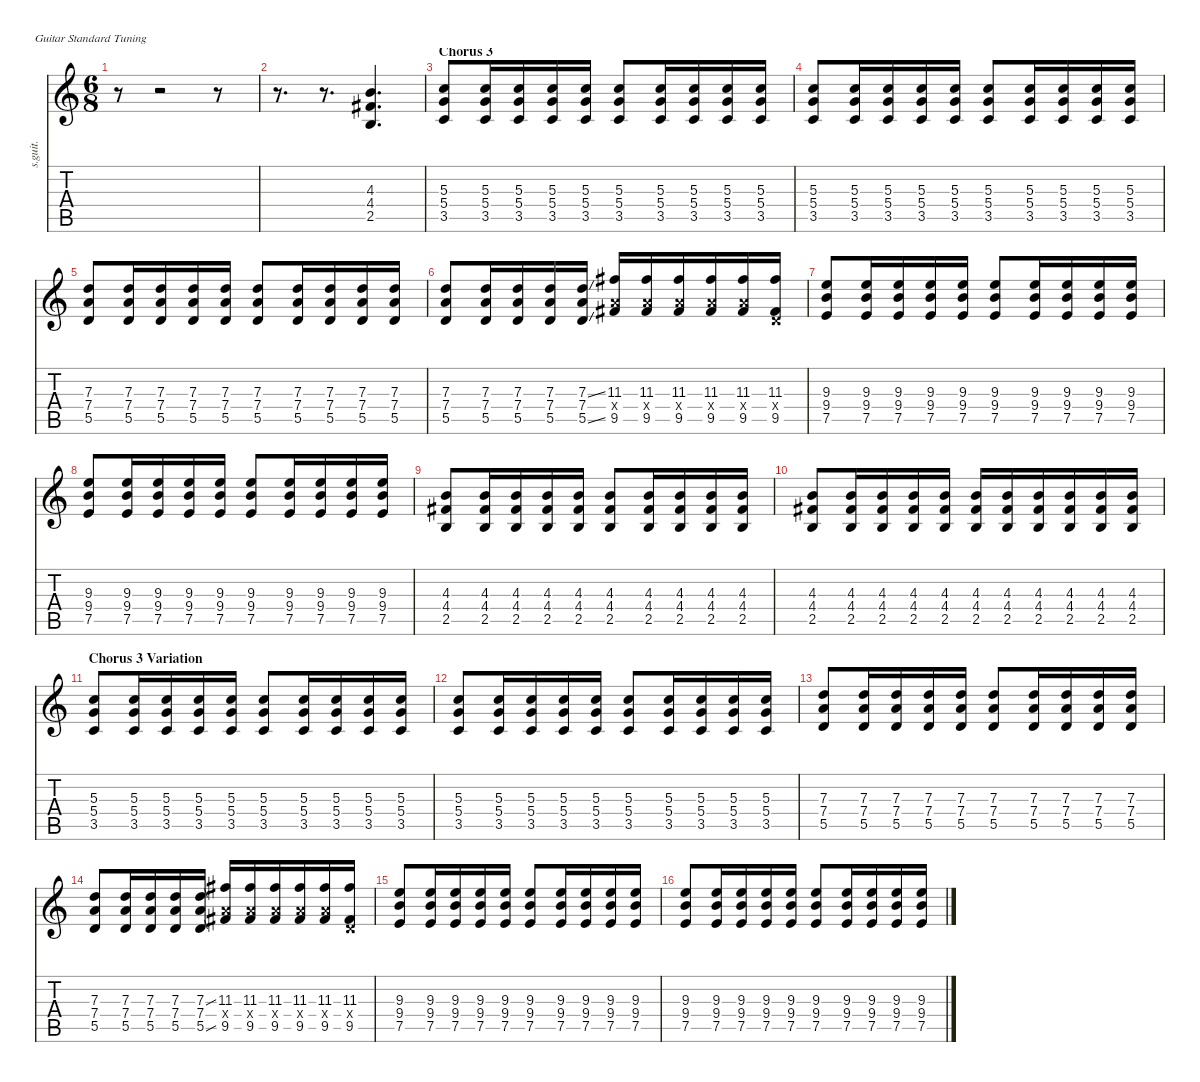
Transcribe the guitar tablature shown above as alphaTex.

\defaultSystemsLayout 4
\hideDynamics
\bracketExtendMode nobrackets
\track ("Tomo (Guitar 1) - Overdrive" "s.guit.") {instrument overdrivenguitar}
\staff {score tabs}
\tuning (E4 B3 G3 D3 A2 E2)
\ts (6 8)
\tempo (94 hide)
\clef g2
\ks c
r.8{dy f} r.2 r.8 |
r.8{d} r.8{d} (4.3 4.4{acc #} 2.5).4{d lyrics (0 "") lyrics (1 "") lyrics (2 "") lyrics (3 "") lyrics (4 "")} |
\section ("" "Chorus 3")
(5.3 5.4 3.5).8{lyrics (0 "") lyrics (1 "") lyrics (2 "") lyrics (3 "") lyrics (4 "")} (5.3 5.4 3.5).16{lyrics (0 "") lyrics (1 "") lyrics (2 "") lyrics (3 "") lyrics (4 "")} (5.3 5.4 3.5).16{lyrics (0 "") lyrics (1 "") lyrics (2 "") lyrics (3 "") lyrics (4 "")} (5.3 5.4 3.5).16{lyrics (0 "") lyrics (1 "") lyrics (2 "") lyrics (3 "") lyrics (4 "")} (5.3 5.4 3.5).16{lyrics (0 "") lyrics (1 "") lyrics (2 "") lyrics (3 "") lyrics (4 "")} (5.3 5.4 3.5).8{lyrics (0 "") lyrics (1 "") lyrics (2 "") lyrics (3 "") lyrics (4 "")} (5.3 5.4 3.5).16{lyrics (0 "") lyrics (1 "") lyrics (2 "") lyrics (3 "") lyrics (4 "")} (5.3 5.4 3.5).16{lyrics (0 "") lyrics (1 "") lyrics (2 "") lyrics (3 "") lyrics (4 "")} (5.3 5.4 3.5).16{lyrics (0 "") lyrics (1 "") lyrics (2 "") lyrics (3 "") lyrics (4 "")} (5.3 5.4 3.5).16{lyrics (0 "") lyrics (1 "") lyrics (2 "") lyrics (3 "") lyrics (4 "")} |
(5.3 5.4 3.5).8{lyrics (0 "") lyrics (1 "") lyrics (2 "") lyrics (3 "") lyrics (4 "")} (5.3 5.4 3.5).16{lyrics (0 "") lyrics (1 "") lyrics (2 "") lyrics (3 "") lyrics (4 "")} (5.3 5.4 3.5).16{lyrics (0 "") lyrics (1 "") lyrics (2 "") lyrics (3 "") lyrics (4 "")} (5.3 5.4 3.5).16{lyrics (0 "") lyrics (1 "") lyrics (2 "") lyrics (3 "") lyrics (4 "")} (5.3 5.4 3.5).16{lyrics (0 "") lyrics (1 "") lyrics (2 "") lyrics (3 "") lyrics (4 "")} (5.3 5.4 3.5).8{lyrics (0 "") lyrics (1 "") lyrics (2 "") lyrics (3 "") lyrics (4 "")} (5.3 5.4 3.5).16{lyrics (0 "") lyrics (1 "") lyrics (2 "") lyrics (3 "") lyrics (4 "")} (5.3 5.4 3.5).16{lyrics (0 "") lyrics (1 "") lyrics (2 "") lyrics (3 "") lyrics (4 "")} (5.3 5.4 3.5).16{lyrics (0 "") lyrics (1 "") lyrics (2 "") lyrics (3 "") lyrics (4 "")} (5.3 5.4 3.5).16{lyrics (0 "") lyrics (1 "") lyrics (2 "") lyrics (3 "") lyrics (4 "")} |
(7.3 7.4 5.5).8{lyrics (0 "") lyrics (1 "") lyrics (2 "") lyrics (3 "") lyrics (4 "")} (7.3 7.4 5.5).16{lyrics (0 "") lyrics (1 "") lyrics (2 "") lyrics (3 "") lyrics (4 "")} (7.3 7.4 5.5).16{lyrics (0 "") lyrics (1 "") lyrics (2 "") lyrics (3 "") lyrics (4 "")} (7.3 7.4 5.5).16{lyrics (0 "") lyrics (1 "") lyrics (2 "") lyrics (3 "") lyrics (4 "")} (7.3 7.4 5.5).16{lyrics (0 "") lyrics (1 "") lyrics (2 "") lyrics (3 "") lyrics (4 "")} (7.3 7.4 5.5).8{lyrics (0 "") lyrics (1 "") lyrics (2 "") lyrics (3 "") lyrics (4 "")} (7.3 7.4 5.5).16{lyrics (0 "") lyrics (1 "") lyrics (2 "") lyrics (3 "") lyrics (4 "")} (7.3 7.4 5.5).16{lyrics (0 "") lyrics (1 "") lyrics (2 "") lyrics (3 "") lyrics (4 "")} (7.3 7.4 5.5).16{lyrics (0 "") lyrics (1 "") lyrics (2 "") lyrics (3 "") lyrics (4 "")} (7.3 7.4 5.5).16{lyrics (0 "") lyrics (1 "") lyrics (2 "") lyrics (3 "") lyrics (4 "")} |
(7.3 7.4 5.5).8{lyrics (0 "") lyrics (1 "") lyrics (2 "") lyrics (3 "") lyrics (4 "")} (7.3 7.4 5.5).16{lyrics (0 "") lyrics (1 "") lyrics (2 "") lyrics (3 "") lyrics (4 "")} (7.3 7.4 5.5).16{lyrics (0 "") lyrics (1 "") lyrics (2 "") lyrics (3 "") lyrics (4 "")} (7.3 7.4 5.5).16{lyrics (0 "") lyrics (1 "") lyrics (2 "") lyrics (3 "") lyrics (4 "")} (7.3{ss} 7.4 5.5{ss}).16{lyrics (0 "") lyrics (1 "") lyrics (2 "") lyrics (3 "") lyrics (4 "")} (11.3{acc #} 7.4{x} 9.5{acc #}).16{lyrics (0 "") lyrics (1 "") lyrics (2 "") lyrics (3 "") lyrics (4 "")} (11.3{acc #} 7.4{x} 9.5{acc #}).16{lyrics (0 "") lyrics (1 "") lyrics (2 "") lyrics (3 "") lyrics (4 "")} (11.3{acc #} 7.4{x} 9.5{acc #}).16{lyrics (0 "") lyrics (1 "") lyrics (2 "") lyrics (3 "") lyrics (4 "")} (11.3{acc #} 7.4{x} 9.5{acc #}).16{lyrics (0 "") lyrics (1 "") lyrics (2 "") lyrics (3 "") lyrics (4 "")} (11.3{acc #} 7.4{x} 9.5{acc #}).16{lyrics (0 "") lyrics (1 "") lyrics (2 "") lyrics (3 "") lyrics (4 "")} (11.3{acc #} 0.4{x} 9.5{acc #}).16{lyrics (0 "") lyrics (1 "") lyrics (2 "") lyrics (3 "") lyrics (4 "")} |
(9.3 9.4 7.5).8{lyrics (0 "") lyrics (1 "") lyrics (2 "") lyrics (3 "") lyrics (4 "")} (9.3 9.4 7.5).16{lyrics (0 "") lyrics (1 "") lyrics (2 "") lyrics (3 "") lyrics (4 "")} (9.3 9.4 7.5).16{lyrics (0 "") lyrics (1 "") lyrics (2 "") lyrics (3 "") lyrics (4 "")} (9.3 9.4 7.5).16{lyrics (0 "") lyrics (1 "") lyrics (2 "") lyrics (3 "") lyrics (4 "")} (9.3 9.4 7.5).16{lyrics (0 "") lyrics (1 "") lyrics (2 "") lyrics (3 "") lyrics (4 "")} (9.3 9.4 7.5).8{lyrics (0 "") lyrics (1 "") lyrics (2 "") lyrics (3 "") lyrics (4 "")} (9.3 9.4 7.5).16{lyrics (0 "") lyrics (1 "") lyrics (2 "") lyrics (3 "") lyrics (4 "")} (9.3 9.4 7.5).16{lyrics (0 "") lyrics (1 "") lyrics (2 "") lyrics (3 "") lyrics (4 "")} (9.3 9.4 7.5).16{lyrics (0 "") lyrics (1 "") lyrics (2 "") lyrics (3 "") lyrics (4 "")} (9.3 9.4 7.5).16{lyrics (0 "") lyrics (1 "") lyrics (2 "") lyrics (3 "") lyrics (4 "")} |
(9.3 9.4 7.5).8{lyrics (0 "") lyrics (1 "") lyrics (2 "") lyrics (3 "") lyrics (4 "")} (9.3 9.4 7.5).16{lyrics (0 "") lyrics (1 "") lyrics (2 "") lyrics (3 "") lyrics (4 "")} (9.3 9.4 7.5).16{lyrics (0 "") lyrics (1 "") lyrics (2 "") lyrics (3 "") lyrics (4 "")} (9.3 9.4 7.5).16{lyrics (0 "") lyrics (1 "") lyrics (2 "") lyrics (3 "") lyrics (4 "")} (9.3 9.4 7.5).16{lyrics (0 "") lyrics (1 "") lyrics (2 "") lyrics (3 "") lyrics (4 "")} (9.3 9.4 7.5).8{lyrics (0 "") lyrics (1 "") lyrics (2 "") lyrics (3 "") lyrics (4 "")} (9.3 9.4 7.5).16{lyrics (0 "") lyrics (1 "") lyrics (2 "") lyrics (3 "") lyrics (4 "")} (9.3 9.4 7.5).16{lyrics (0 "") lyrics (1 "") lyrics (2 "") lyrics (3 "") lyrics (4 "")} (9.3 9.4 7.5).16{lyrics (0 "") lyrics (1 "") lyrics (2 "") lyrics (3 "") lyrics (4 "")} (9.3 9.4 7.5).16{lyrics (0 "") lyrics (1 "") lyrics (2 "") lyrics (3 "") lyrics (4 "")} |
(4.3 4.4{acc #} 2.5).8{lyrics (0 "") lyrics (1 "") lyrics (2 "") lyrics (3 "") lyrics (4 "")} (4.3 4.4{acc #} 2.5).16{lyrics (0 "") lyrics (1 "") lyrics (2 "") lyrics (3 "") lyrics (4 "")} (4.3 4.4{acc #} 2.5).16{lyrics (0 "") lyrics (1 "") lyrics (2 "") lyrics (3 "") lyrics (4 "")} (4.3 4.4{acc #} 2.5).16{lyrics (0 "") lyrics (1 "") lyrics (2 "") lyrics (3 "") lyrics (4 "")} (4.3 4.4{acc #} 2.5).16{lyrics (0 "") lyrics (1 "") lyrics (2 "") lyrics (3 "") lyrics (4 "")} (4.3 4.4{acc #} 2.5).8{lyrics (0 "") lyrics (1 "") lyrics (2 "") lyrics (3 "") lyrics (4 "")} (4.3 4.4{acc #} 2.5).16{lyrics (0 "") lyrics (1 "") lyrics (2 "") lyrics (3 "") lyrics (4 "")} (4.3 4.4{acc #} 2.5).16{lyrics (0 "") lyrics (1 "") lyrics (2 "") lyrics (3 "") lyrics (4 "")} (4.3 4.4{acc #} 2.5).16{lyrics (0 "") lyrics (1 "") lyrics (2 "") lyrics (3 "") lyrics (4 "")} (4.3 4.4{acc #} 2.5).16{lyrics (0 "") lyrics (1 "") lyrics (2 "") lyrics (3 "") lyrics (4 "")} |
(4.3 4.4{acc #} 2.5).8{lyrics (0 "") lyrics (1 "") lyrics (2 "") lyrics (3 "") lyrics (4 "")} (4.3 4.4{acc #} 2.5).16{lyrics (0 "") lyrics (1 "") lyrics (2 "") lyrics (3 "") lyrics (4 "")} (4.3 4.4{acc #} 2.5).16{lyrics (0 "") lyrics (1 "") lyrics (2 "") lyrics (3 "") lyrics (4 "")} (4.3 4.4{acc #} 2.5).16{lyrics (0 "") lyrics (1 "") lyrics (2 "") lyrics (3 "") lyrics (4 "")} (4.3 4.4{acc #} 2.5).16{lyrics (0 "") lyrics (1 "") lyrics (2 "") lyrics (3 "") lyrics (4 "")} (4.3 4.4{acc #} 2.5).16{lyrics (0 "") lyrics (1 "") lyrics (2 "") lyrics (3 "") lyrics (4 "")} (4.3 4.4{acc #} 2.5).16{lyrics (0 "") lyrics (1 "") lyrics (2 "") lyrics (3 "") lyrics (4 "")} (4.3 4.4{acc #} 2.5).16{lyrics (0 "") lyrics (1 "") lyrics (2 "") lyrics (3 "") lyrics (4 "")} (4.3 4.4{acc #} 2.5).16{lyrics (0 "") lyrics (1 "") lyrics (2 "") lyrics (3 "") lyrics (4 "")} (4.3 4.4{acc #} 2.5).16{lyrics (0 "") lyrics (1 "") lyrics (2 "") lyrics (3 "") lyrics (4 "")} (4.3 4.4{acc #} 2.5).16{lyrics (0 "") lyrics (1 "") lyrics (2 "") lyrics (3 "") lyrics (4 "")} |
\section ("" "Chorus 3 Variation")
(5.3 5.4 3.5).8{lyrics (0 "") lyrics (1 "") lyrics (2 "") lyrics (3 "") lyrics (4 "")} (5.3 5.4 3.5).16{lyrics (0 "") lyrics (1 "") lyrics (2 "") lyrics (3 "") lyrics (4 "")} (5.3 5.4 3.5).16{lyrics (0 "") lyrics (1 "") lyrics (2 "") lyrics (3 "") lyrics (4 "")} (5.3 5.4 3.5).16{lyrics (0 "") lyrics (1 "") lyrics (2 "") lyrics (3 "") lyrics (4 "")} (5.3 5.4 3.5).16{lyrics (0 "") lyrics (1 "") lyrics (2 "") lyrics (3 "") lyrics (4 "")} (5.3 5.4 3.5).8{lyrics (0 "") lyrics (1 "") lyrics (2 "") lyrics (3 "") lyrics (4 "")} (5.3 5.4 3.5).16{lyrics (0 "") lyrics (1 "") lyrics (2 "") lyrics (3 "") lyrics (4 "")} (5.3 5.4 3.5).16{lyrics (0 "") lyrics (1 "") lyrics (2 "") lyrics (3 "") lyrics (4 "")} (5.3 5.4 3.5).16{lyrics (0 "") lyrics (1 "") lyrics (2 "") lyrics (3 "") lyrics (4 "")} (5.3 5.4 3.5).16{lyrics (0 "") lyrics (1 "") lyrics (2 "") lyrics (3 "") lyrics (4 "")} |
(5.3 5.4 3.5).8{lyrics (0 "") lyrics (1 "") lyrics (2 "") lyrics (3 "") lyrics (4 "")} (5.3 5.4 3.5).16{lyrics (0 "") lyrics (1 "") lyrics (2 "") lyrics (3 "") lyrics (4 "")} (5.3 5.4 3.5).16{lyrics (0 "") lyrics (1 "") lyrics (2 "") lyrics (3 "") lyrics (4 "")} (5.3 5.4 3.5).16{lyrics (0 "") lyrics (1 "") lyrics (2 "") lyrics (3 "") lyrics (4 "")} (5.3 5.4 3.5).16{lyrics (0 "") lyrics (1 "") lyrics (2 "") lyrics (3 "") lyrics (4 "")} (5.3 5.4 3.5).8{lyrics (0 "") lyrics (1 "") lyrics (2 "") lyrics (3 "") lyrics (4 "")} (5.3 5.4 3.5).16{lyrics (0 "") lyrics (1 "") lyrics (2 "") lyrics (3 "") lyrics (4 "")} (5.3 5.4 3.5).16{lyrics (0 "") lyrics (1 "") lyrics (2 "") lyrics (3 "") lyrics (4 "")} (5.3 5.4 3.5).16{lyrics (0 "") lyrics (1 "") lyrics (2 "") lyrics (3 "") lyrics (4 "")} (5.3 5.4 3.5).16{lyrics (0 "") lyrics (1 "") lyrics (2 "") lyrics (3 "") lyrics (4 "")} |
(7.3 7.4 5.5).8{lyrics (0 "") lyrics (1 "") lyrics (2 "") lyrics (3 "") lyrics (4 "")} (7.3 7.4 5.5).16{lyrics (0 "") lyrics (1 "") lyrics (2 "") lyrics (3 "") lyrics (4 "")} (7.3 7.4 5.5).16{lyrics (0 "") lyrics (1 "") lyrics (2 "") lyrics (3 "") lyrics (4 "")} (7.3 7.4 5.5).16{lyrics (0 "") lyrics (1 "") lyrics (2 "") lyrics (3 "") lyrics (4 "")} (7.3 7.4 5.5).16{lyrics (0 "") lyrics (1 "") lyrics (2 "") lyrics (3 "") lyrics (4 "")} (7.3 7.4 5.5).8{lyrics (0 "") lyrics (1 "") lyrics (2 "") lyrics (3 "") lyrics (4 "")} (7.3 7.4 5.5).16{lyrics (0 "") lyrics (1 "") lyrics (2 "") lyrics (3 "") lyrics (4 "")} (7.3 7.4 5.5).16{lyrics (0 "") lyrics (1 "") lyrics (2 "") lyrics (3 "") lyrics (4 "")} (7.3 7.4 5.5).16{lyrics (0 "") lyrics (1 "") lyrics (2 "") lyrics (3 "") lyrics (4 "")} (7.3 7.4 5.5).16{lyrics (0 "") lyrics (1 "") lyrics (2 "") lyrics (3 "") lyrics (4 "")} |
(7.3 7.4 5.5).8{lyrics (0 "") lyrics (1 "") lyrics (2 "") lyrics (3 "") lyrics (4 "")} (7.3 7.4 5.5).16{lyrics (0 "") lyrics (1 "") lyrics (2 "") lyrics (3 "") lyrics (4 "")} (7.3 7.4 5.5).16{lyrics (0 "") lyrics (1 "") lyrics (2 "") lyrics (3 "") lyrics (4 "")} (7.3 7.4 5.5).16{lyrics (0 "") lyrics (1 "") lyrics (2 "") lyrics (3 "") lyrics (4 "")} (7.3{ss} 7.4 5.5{ss}).16{lyrics (0 "") lyrics (1 "") lyrics (2 "") lyrics (3 "") lyrics (4 "")} (11.3{acc #} 7.4{x} 9.5{acc #}).16{lyrics (0 "") lyrics (1 "") lyrics (2 "") lyrics (3 "") lyrics (4 "")} (11.3{acc #} 7.4{x} 9.5{acc #}).16{lyrics (0 "") lyrics (1 "") lyrics (2 "") lyrics (3 "") lyrics (4 "")} (11.3{acc #} 7.4{x} 9.5{acc #}).16{lyrics (0 "") lyrics (1 "") lyrics (2 "") lyrics (3 "") lyrics (4 "")} (11.3{acc #} 7.4{x} 9.5{acc #}).16{lyrics (0 "") lyrics (1 "") lyrics (2 "") lyrics (3 "") lyrics (4 "")} (11.3{acc #} 7.4{x} 9.5{acc #}).16{lyrics (0 "") lyrics (1 "") lyrics (2 "") lyrics (3 "") lyrics (4 "")} (11.3{acc #} 0.4{x} 9.5{acc #}).16{lyrics (0 "") lyrics (1 "") lyrics (2 "") lyrics (3 "") lyrics (4 "")} |
(9.3 9.4 7.5).8{lyrics (0 "") lyrics (1 "") lyrics (2 "") lyrics (3 "") lyrics (4 "")} (9.3 9.4 7.5).16{lyrics (0 "") lyrics (1 "") lyrics (2 "") lyrics (3 "") lyrics (4 "")} (9.3 9.4 7.5).16{lyrics (0 "") lyrics (1 "") lyrics (2 "") lyrics (3 "") lyrics (4 "")} (9.3 9.4 7.5).16{lyrics (0 "") lyrics (1 "") lyrics (2 "") lyrics (3 "") lyrics (4 "")} (9.3 9.4 7.5).16{lyrics (0 "") lyrics (1 "") lyrics (2 "") lyrics (3 "") lyrics (4 "")} (9.3 9.4 7.5).8{lyrics (0 "") lyrics (1 "") lyrics (2 "") lyrics (3 "") lyrics (4 "")} (9.3 9.4 7.5).16{lyrics (0 "") lyrics (1 "") lyrics (2 "") lyrics (3 "") lyrics (4 "")} (9.3 9.4 7.5).16{lyrics (0 "") lyrics (1 "") lyrics (2 "") lyrics (3 "") lyrics (4 "")} (9.3 9.4 7.5).16{lyrics (0 "") lyrics (1 "") lyrics (2 "") lyrics (3 "") lyrics (4 "")} (9.3 9.4 7.5).16{lyrics (0 "") lyrics (1 "") lyrics (2 "") lyrics (3 "") lyrics (4 "")} |
(9.3 9.4 7.5).8{lyrics (0 "") lyrics (1 "") lyrics (2 "") lyrics (3 "") lyrics (4 "")} (9.3 9.4 7.5).16{lyrics (0 "") lyrics (1 "") lyrics (2 "") lyrics (3 "") lyrics (4 "")} (9.3 9.4 7.5).16{lyrics (0 "") lyrics (1 "") lyrics (2 "") lyrics (3 "") lyrics (4 "")} (9.3 9.4 7.5).16{lyrics (0 "") lyrics (1 "") lyrics (2 "") lyrics (3 "") lyrics (4 "")} (9.3 9.4 7.5).16{lyrics (0 "") lyrics (1 "") lyrics (2 "") lyrics (3 "") lyrics (4 "")} (9.3 9.4 7.5).8{lyrics (0 "") lyrics (1 "") lyrics (2 "") lyrics (3 "") lyrics (4 "")} (9.3 9.4 7.5).16{lyrics (0 "") lyrics (1 "") lyrics (2 "") lyrics (3 "") lyrics (4 "")} (9.3 9.4 7.5).16{lyrics (0 "") lyrics (1 "") lyrics (2 "") lyrics (3 "") lyrics (4 "")} (9.3 9.4 7.5).16{lyrics (0 "") lyrics (1 "") lyrics (2 "") lyrics (3 "") lyrics (4 "")} (9.3 9.4 7.5).16{lyrics (0 "") lyrics (1 "") lyrics (2 "") lyrics (3 "") lyrics (4 "")}
